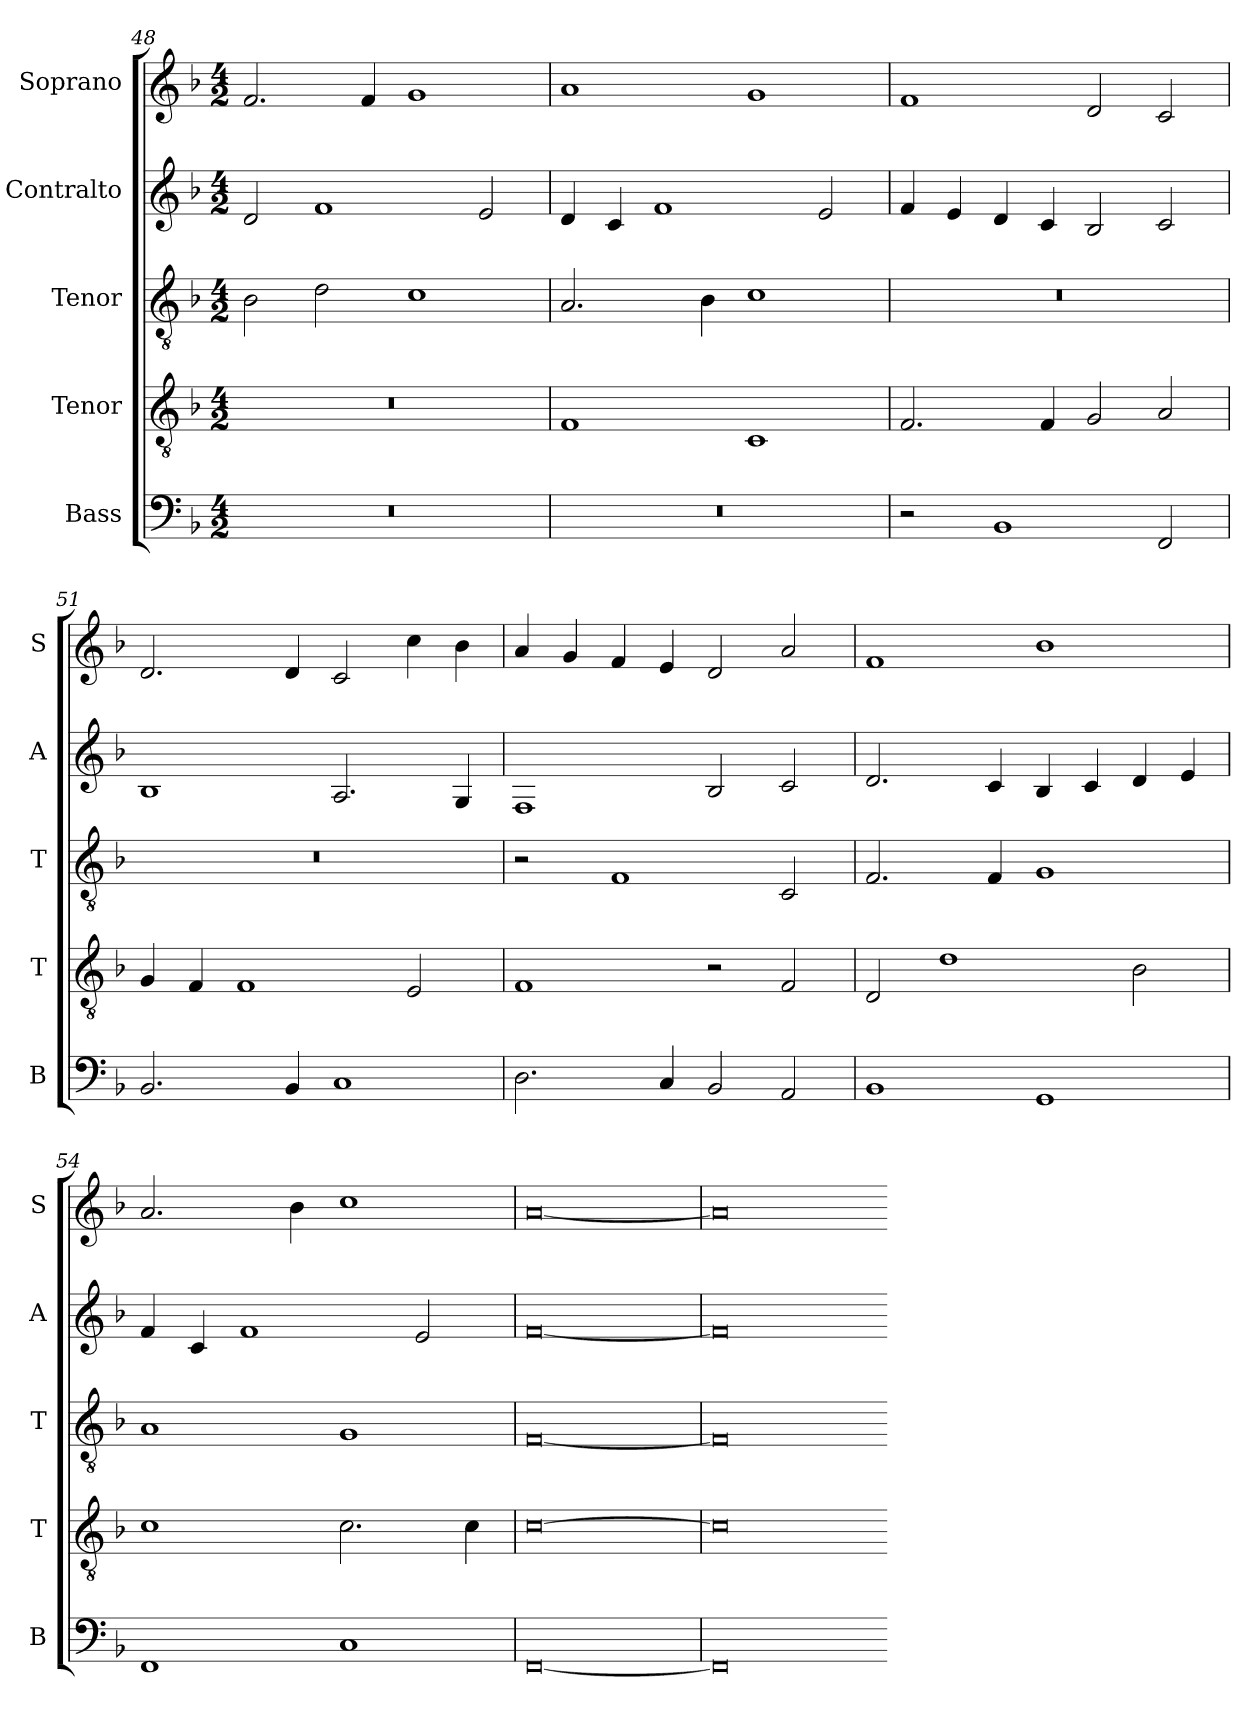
**kern	**kern	**kern	**kern	**kern
*part5	*part4	*part3	*part2	*part1
*staff5	*staff4	*staff3	*staff2	*staff1
*I"Bass	*I"Tenor	*I"Tenor	*I"Contralto	*I"Soprano
*I'B	*I'T	*I'T	*I'A	*I'S
*clefF4	*clefGv2	*clefGv2	*clefG2	*clefG2
*k[b-]	*k[b-]	*k[b-]	*k[b-]	*k[b-]
*F:ion	*F:ion	*F:ion	*F:ion	*F:ion
*M4/2	*M4/2	*M4/2	*M4/2	*M4/2
=48	=48	=48	=48	=48
0r	0r	2B-	2d	2.f
.	.	2d	1f	.
.	.	.	.	4f
.	.	1c	.	1g
.	.	.	2e	.
=49	=49	=49	=49	=49
0r	1F	2.A	4d	1a
.	.	.	4c	.
.	.	.	1f	.
.	.	4B-	.	.
.	1C	1c	.	1g
.	.	.	2e	.
=50	=50	=50	=50	=50
2r	2.F	0r	4f	1f
.	.	.	4e	.
1BB-	.	.	4d	.
.	4F	.	4c	.
.	2G	.	2B-	2d
2FF	2A	.	2c	2c
=51	=51	=51	=51	=51
2.BB-	4G	0r	1B-	2.d
.	4F	.	.	.
.	1F	.	.	.
4BB-	.	.	.	4d
1C	.	.	2.A	2c
.	2E	.	.	4cc
.	.	.	4G	4b-
=52	=52	=52	=52	=52
2.D	1F	2r	1F	4a
.	.	.	.	4g
.	.	1F	.	4f
4C	.	.	.	4e
2BB-	2r	.	2B-	2d
2AA	2F	2C	2c	2a
=53	=53	=53	=53	=53
1BB-	2D	2.F	2.d	1f
.	1d	.	.	.
.	.	4F	4c	.
1GG	.	1G	4B-	1b-
.	.	.	4c	.
.	2B-	.	4d	.
.	.	.	4e	.
=54	=54	=54	=54	=54
1FF	1c	1A	4f	2.a
.	.	.	4c	.
.	.	.	1f	.
.	.	.	.	4b-
1C	2.c	1G	.	1cc
.	.	.	2e	.
.	4c	.	.	.
=55	=55	=55	=55	=55
[0FF	[0c	[0F	[0f	[0a
=56	=56	=56	=56	=56
0FF]	0c]	0F]	0f]	0a]
=-	=-	=-	=-	=-
*-	*-	*-	*-	*-
